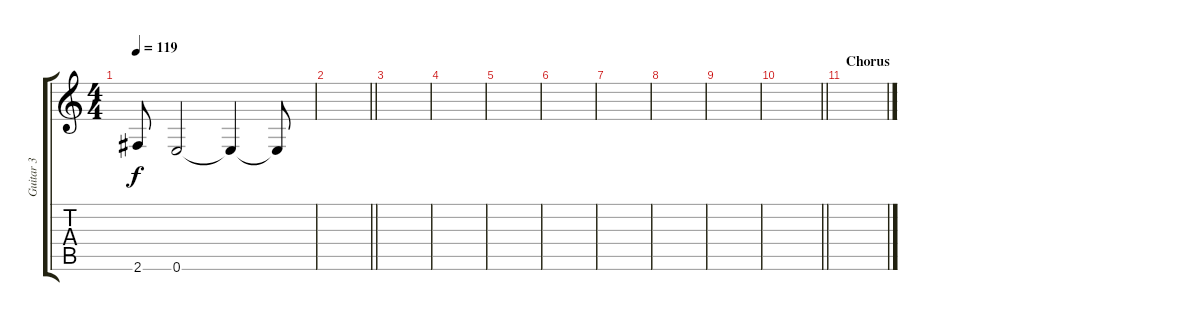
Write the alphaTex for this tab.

\track ("Guitar 3" "Guitar 3") {instrument distortionguitar}
\staff {score tabs}
\tuning (E4 B3 G3 D3 A2 E2) {hide}
\ts (4 4)
\tempo 119
\clef g2
\ks c
2.6.8{dy f} 0.6.2 0.6{t}.4 0.6{t}.8 |
\barLineRight lightlight
|
|
|
|
|
|
|
|
\barLineRight lightlight
|
\section ("" "Chorus")
